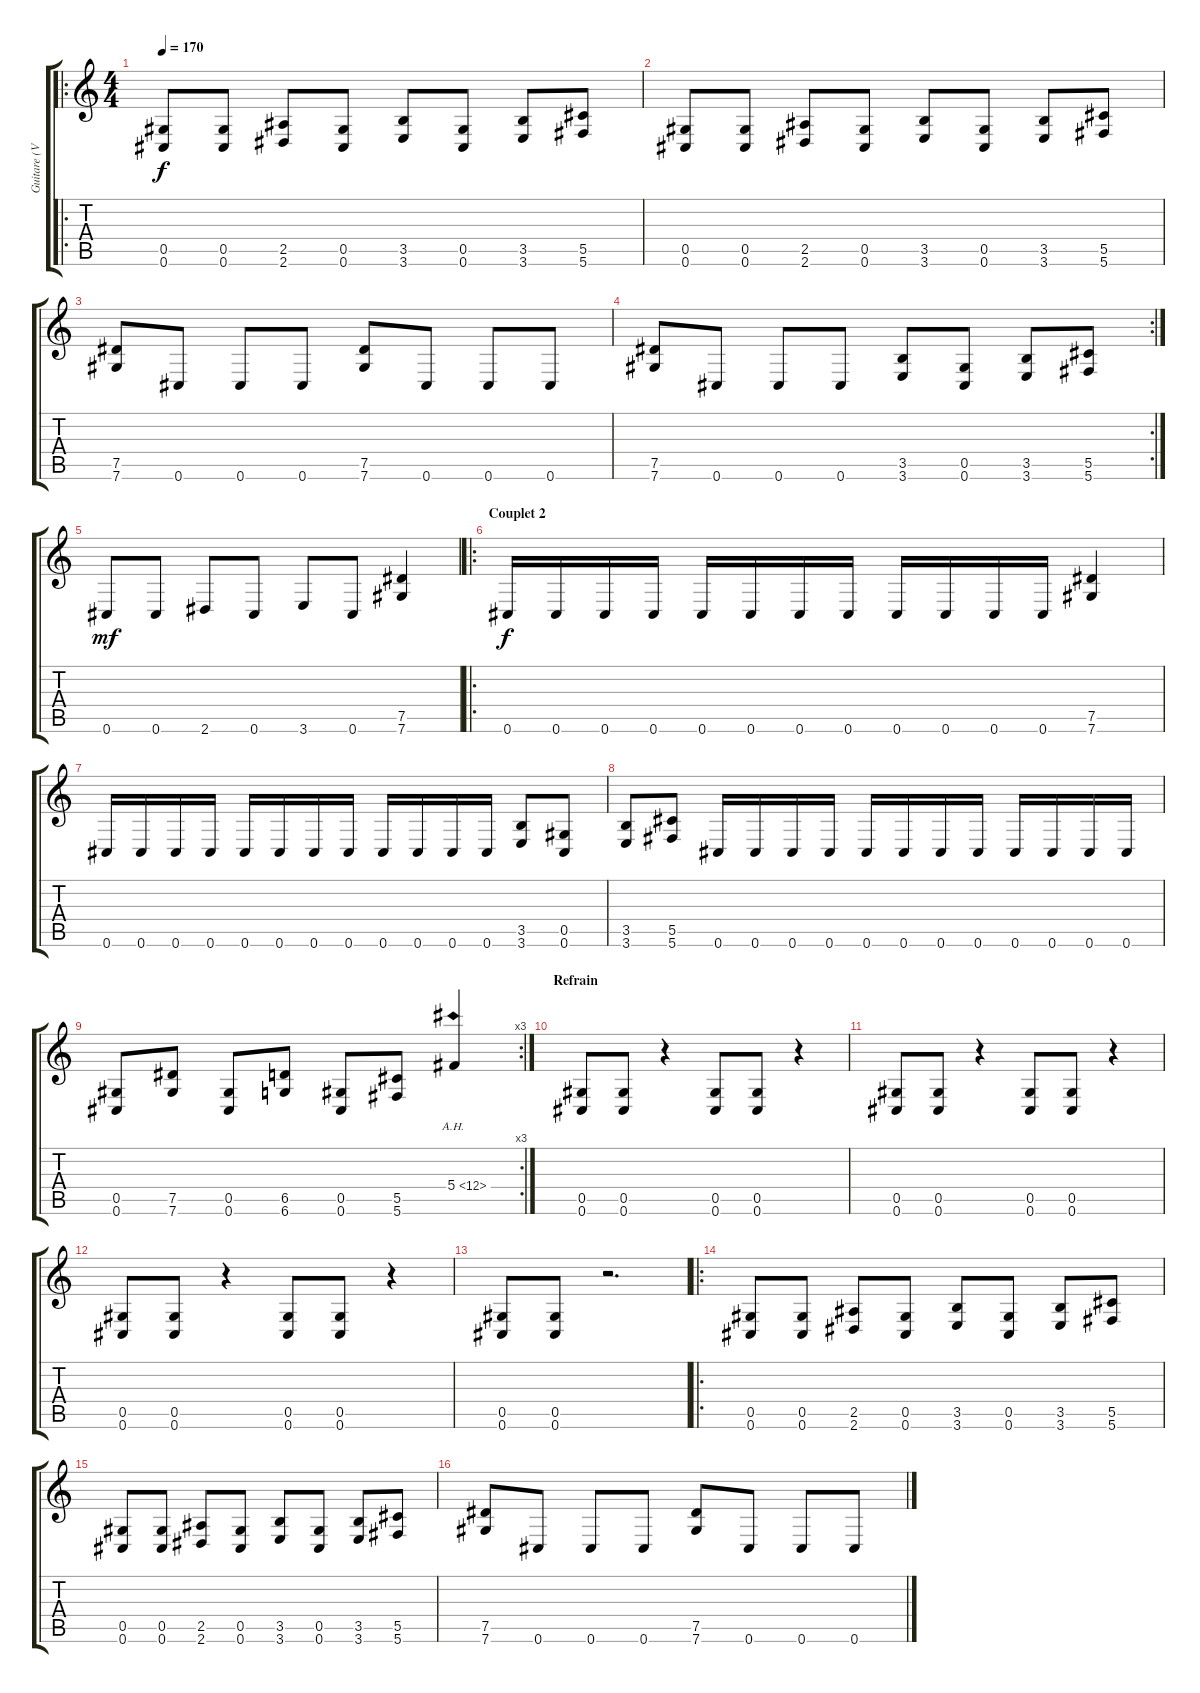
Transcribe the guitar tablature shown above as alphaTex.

\track ("Guitare (Virus)" "Guitare (V") {instrument distortionguitar}
\staff {score tabs}
\tuning (Eb4 Bb3 Gb3 Db3 Ab2 Db2) {hide}
\ro
\ts (4 4)
\tempo 170
\clef g2
\ks c
(0.5 0.6).8{dy f} (0.5 0.6).8 (2.5 2.6).8 (0.5 0.6).8 (3.5 3.6).8 (0.5 0.6).8 (3.5 3.6).8 (5.5 5.6).8 |
(0.5 0.6).8 (0.5 0.6).8 (2.5 2.6).8 (0.5 0.6).8 (3.5 3.6).8 (0.5 0.6).8 (3.5 3.6).8 (5.5 5.6).8 |
(7.5 7.6).8 0.6.8 0.6.8 0.6.8 (7.5 7.6).8 0.6.8 0.6.8 0.6.8 |
\rc 2
(7.5 7.6).8 0.6.8 0.6.8 0.6.8 (3.5 3.6).8 (0.5 0.6).8 (3.5 3.6).8 (5.5 5.6).8 |
0.6.8{dy mf} 0.6.8 2.6.8 0.6.8 3.6.8 0.6.8 (7.5 7.6).4 |
\ro
\section ("" "Couplet 2")
0.6.16{dy f} 0.6.16 0.6.16 0.6.16 0.6.16 0.6.16 0.6.16 0.6.16 0.6.16 0.6.16 0.6.16 0.6.16 (7.5 7.6).4 |
0.6.16 0.6.16 0.6.16 0.6.16 0.6.16 0.6.16 0.6.16 0.6.16 0.6.16 0.6.16 0.6.16 0.6.16 (3.5 3.6).8 (0.5 0.6).8 |
(3.5 3.6).8 (5.5 5.6).8 0.6.16 0.6.16 0.6.16 0.6.16 0.6.16 0.6.16 0.6.16 0.6.16 0.6.16 0.6.16 0.6.16 0.6.16 |
\rc 3
(0.5 0.6).8 (7.5 7.6).8 (0.5 0.6).8 (6.5 6.6).8 (0.5 0.6).8 (5.5 5.6).8 5.4{ah 7}.4 |
\section ("" "Refrain")
(0.5 0.6).8 (0.5 0.6).8 r.4 (0.5 0.6).8 (0.5 0.6).8 r.4 |
(0.5 0.6).8 (0.5 0.6).8 r.4 (0.5 0.6).8 (0.5 0.6).8 r.4 |
(0.5 0.6).8 (0.5 0.6).8 r.4 (0.5 0.6).8 (0.5 0.6).8 r.4 |
(0.5 0.6).8 (0.5 0.6).8 r.2{d} |
\ro
(0.5 0.6).8 (0.5 0.6).8 (2.5 2.6).8 (0.5 0.6).8 (3.5 3.6).8 (0.5 0.6).8 (3.5 3.6).8 (5.5 5.6).8 |
(0.5 0.6).8 (0.5 0.6).8 (2.5 2.6).8 (0.5 0.6).8 (3.5 3.6).8 (0.5 0.6).8 (3.5 3.6).8 (5.5 5.6).8 |
(7.5 7.6).8 0.6.8 0.6.8 0.6.8 (7.5 7.6).8 0.6.8 0.6.8 0.6.8
